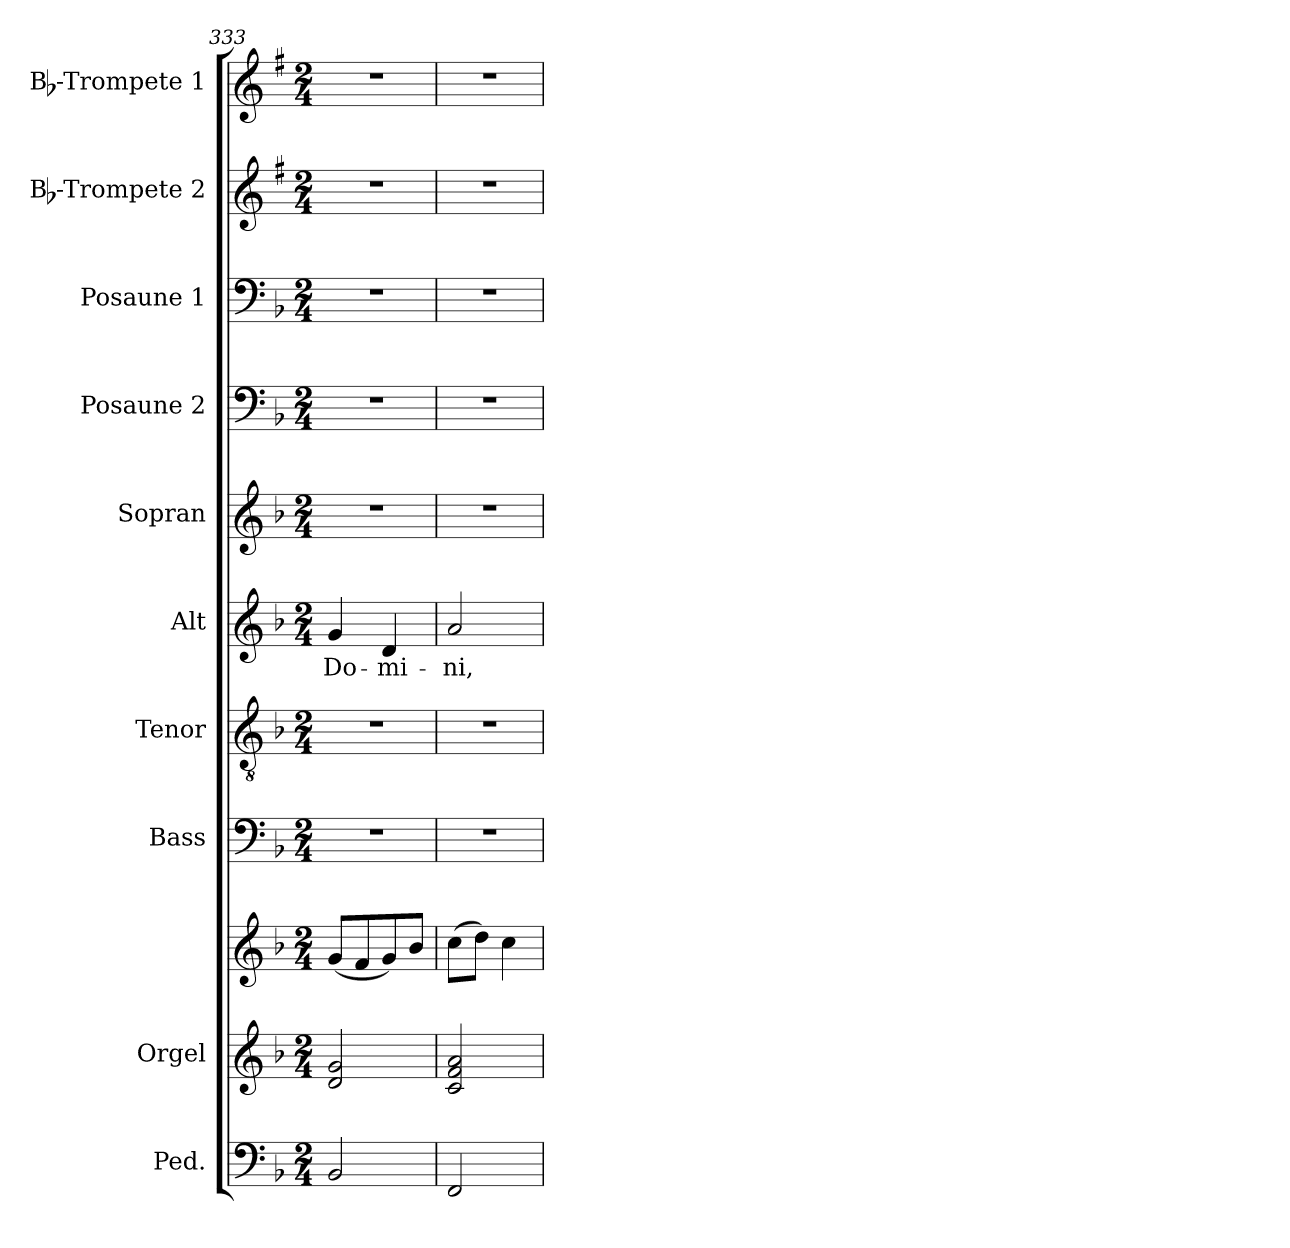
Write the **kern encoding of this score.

**kern	**kern	**kern	**kern	**kern	**kern	**text	**kern	**kern	**kern	**kern	**kern
*part10	*part9	*part9	*part8	*part7	*part6	*part6	*part5	*part4	*part3	*part2	*part1
*staff11	*staff10	*staff9	*staff8	*staff7	*staff6	*staff6	*staff5	*staff4	*staff3	*staff2	*staff1
*I"Ped.	*I"Orgel	*	*I"Bass	*I"Tenor	*I"Alt	*	*I"Sopran	*I"Posaune 2	*I"Posaune 1	*I"Bb-Trompete 2	*I"Bb-Trompete 1
*	*I'Org.	*	*I'B.	*I'T.	*I'A.	*	*I'S.	*I'Pos. 2	*I'Pos. 1	*I'Bb Trp. 2	*I'Bb Trp. 1
*clefF4	*clefG2	*clefG2	*clefF4	*clefGv2	*clefG2	*	*clefG2	*clefF4	*clefF4	*clefG2	*clefG2
*ITrd7c12	*	*	*	*	*	*	*	*	*	*ITrd1c2	*ITrd1c2
*k[b-]	*k[b-]	*k[b-]	*k[b-]	*k[b-]	*k[b-]	*	*k[b-]	*k[b-]	*k[b-]	*k[b-]	*k[b-]
*F:	*F:	*F:	*F:	*F:	*F:	*	*F:	*F:	*F:	*F:	*F:
*M2/4	*M2/4	*M2/4	*M2/4	*M2/4	*M2/4	*	*M2/4	*M2/4	*M2/4	*M2/4	*M2/4
=333	=333	=333	=333	=333	=333	=333	=333	=333	=333	=333	=333
!	!	!	!	!	!	!LO:LY:b	!	!	!	!	!
2BBB-/	2d/ 2g/	(<8g/L	2r	2r	4g/	Do-	2r	2r	2r	2r	2r
.	.	8f/	.	.	.	.	.	.	.	.	.
!	!	!	!	!	!	!LO:LY:b	!	!	!	!	!
.	.	8g/)	.	.	4d/	-mi-	.	.	.	.	.
.	.	8b-/J	.	.	.	.	.	.	.	.	.
=334	=334	=334	=334	=334	=334	=334	=334	=334	=334	=334	=334
!	!	!	!	!	!	!LO:LY:b	!	!	!	!	!
2FFF/	2c/ 2f/ 2a/	(>8cc\L	2r	2r	2a/	-ni,	2r	2r	2r	2r	2r
.	.	8dd\J)	.	.	.	.	.	.	.	.	.
.	.	4cc\	.	.	.	.	.	.	.	.	.
=	=	=	=	=	=	=	=	=	=	=	=
*-	*-	*-	*-	*-	*-	*-	*-	*-	*-	*-	*-
